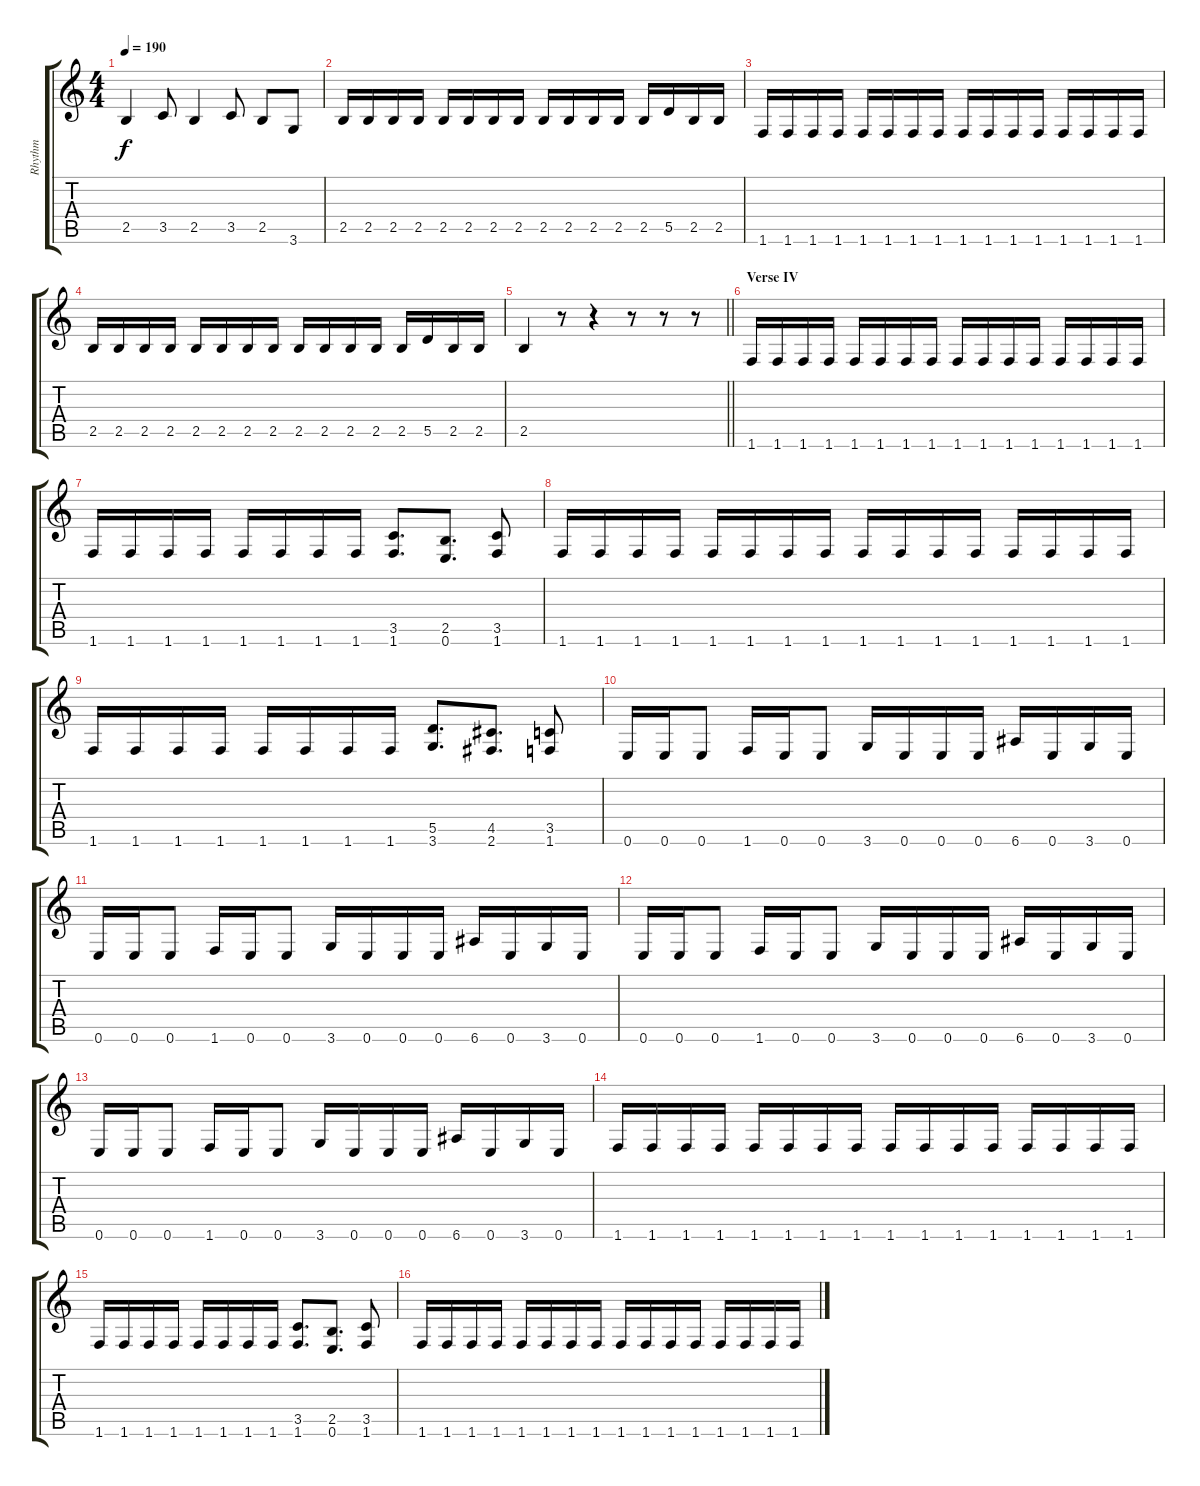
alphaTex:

\track ("Rhythm" "Rhythm") {instrument distortionguitar}
\staff {score tabs}
\tuning (E4 B3 G3 D3 A2 E2) {hide}
\ts (4 4)
\tempo 190
\clef g2
\ks c
2.5.4{dy f} 3.5.8 2.5.4 3.5.8 2.5.8 3.6.8 |
2.5.16 2.5.16 2.5.16 2.5.16 2.5.16 2.5.16 2.5.16 2.5.16 2.5.16 2.5.16 2.5.16 2.5.16 2.5.16 5.5.16 2.5.16 2.5.16 |
1.6.16 1.6.16 1.6.16 1.6.16 1.6.16 1.6.16 1.6.16 1.6.16 1.6.16 1.6.16 1.6.16 1.6.16 1.6.16 1.6.16 1.6.16 1.6.16 |
2.5.16 2.5.16 2.5.16 2.5.16 2.5.16 2.5.16 2.5.16 2.5.16 2.5.16 2.5.16 2.5.16 2.5.16 2.5.16 5.5.16 2.5.16 2.5.16 |
\barLineRight lightlight
2.5.4 r.8 r.4 r.8 r.8 r.8 |
\section ("" "Verse IV")
1.6.16 1.6.16 1.6.16 1.6.16 1.6.16 1.6.16 1.6.16 1.6.16 1.6.16 1.6.16 1.6.16 1.6.16 1.6.16 1.6.16 1.6.16 1.6.16 |
1.6.16 1.6.16 1.6.16 1.6.16 1.6.16 1.6.16 1.6.16 1.6.16 (3.5 1.6).8{d} (2.5 0.6).8{d} (3.5 1.6).8 |
1.6.16 1.6.16 1.6.16 1.6.16 1.6.16 1.6.16 1.6.16 1.6.16 1.6.16 1.6.16 1.6.16 1.6.16 1.6.16 1.6.16 1.6.16 1.6.16 |
1.6.16 1.6.16 1.6.16 1.6.16 1.6.16 1.6.16 1.6.16 1.6.16 (5.5 3.6).8{d} (4.5 2.6).8{d} (3.5 1.6).8 |
0.6.16 0.6.16 0.6.8 1.6.16 0.6.16 0.6.8 3.6.16 0.6.16 0.6.16 0.6.16 6.6.16 0.6.16 3.6.16 0.6.16 |
0.6.16 0.6.16 0.6.8 1.6.16 0.6.16 0.6.8 3.6.16 0.6.16 0.6.16 0.6.16 6.6.16 0.6.16 3.6.16 0.6.16 |
0.6.16 0.6.16 0.6.8 1.6.16 0.6.16 0.6.8 3.6.16 0.6.16 0.6.16 0.6.16 6.6.16 0.6.16 3.6.16 0.6.16 |
0.6.16 0.6.16 0.6.8 1.6.16 0.6.16 0.6.8 3.6.16 0.6.16 0.6.16 0.6.16 6.6.16 0.6.16 3.6.16 0.6.16 |
1.6.16 1.6.16 1.6.16 1.6.16 1.6.16 1.6.16 1.6.16 1.6.16 1.6.16 1.6.16 1.6.16 1.6.16 1.6.16 1.6.16 1.6.16 1.6.16 |
1.6.16 1.6.16 1.6.16 1.6.16 1.6.16 1.6.16 1.6.16 1.6.16 (3.5 1.6).8{d} (2.5 0.6).8{d} (3.5 1.6).8 |
1.6.16 1.6.16 1.6.16 1.6.16 1.6.16 1.6.16 1.6.16 1.6.16 1.6.16 1.6.16 1.6.16 1.6.16 1.6.16 1.6.16 1.6.16 1.6.16
